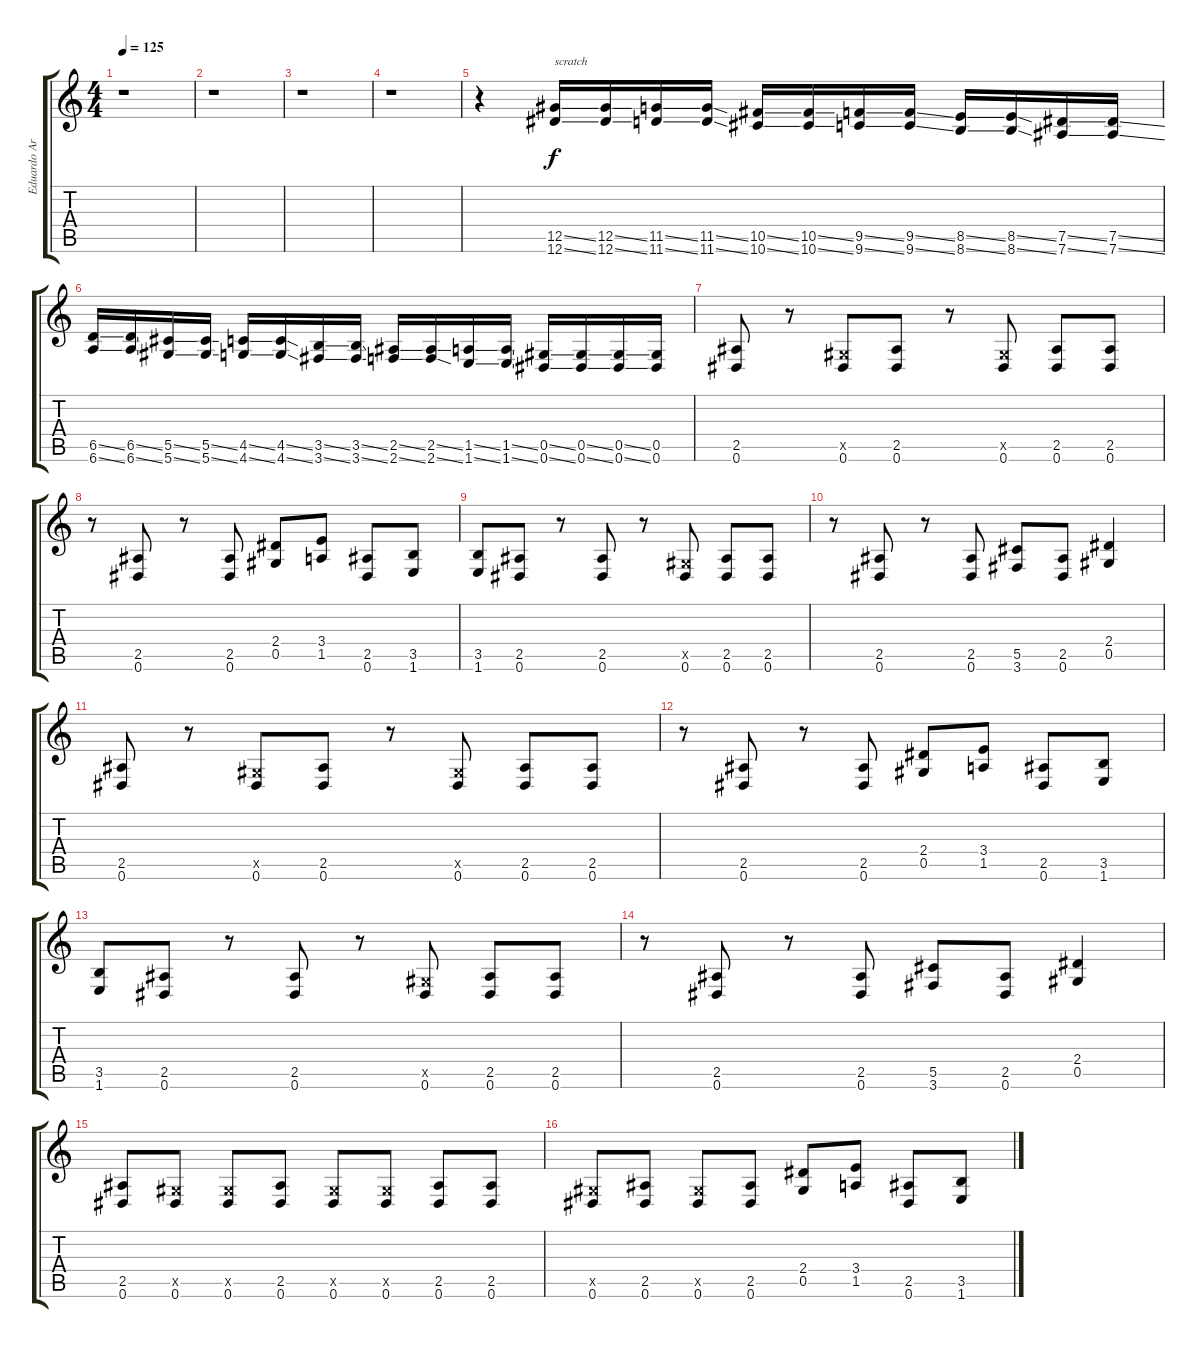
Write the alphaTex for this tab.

\track ("Eduardo Ardanuy" "Eduardo Ar") {instrument overdrivenguitar}
\staff {score tabs}
\tuning (Eb4 Bb3 Gb3 Db3 Ab2 Eb2) {hide}
\ts (4 4)
\tempo 125
\clef g2
\ks c
r.1{dy f} |
r.1 |
r.1 |
r.1 |
r.4 (12.5{ss} 12.6{ss}).16{txt "scratch" instrument guitarfretnoise} (12.5{ss} 12.6{ss}).16 (11.5{ss} 11.6{ss}).16 (11.5{ss} 11.6{ss}).16 (10.5{ss} 10.6{ss}).16 (10.5{ss} 10.6{ss}).16 (9.5{ss} 9.6{ss}).16 (9.5{ss} 9.6{ss}).16 (8.5{ss} 8.6{ss}).16 (8.5{ss} 8.6{ss}).16 (7.5{ss} 7.6{ss}).16 (7.5{ss} 7.6{ss}).16 |
(6.5{ss} 6.6{ss}).16 (6.5{ss} 6.6{ss}).16 (5.5{ss} 5.6{ss}).16 (5.5{ss} 5.6{ss}).16 (4.5{ss} 4.6{ss}).16 (4.5{ss} 4.6{ss}).16 (3.5{ss} 3.6{ss}).16 (3.5{ss} 3.6{ss}).16 (2.5{ss} 2.6{ss}).16 (2.5{ss} 2.6{ss}).16 (1.5{ss} 1.6{ss}).16 (1.5{ss} 1.6{ss}).16 (0.5{ss} 0.6{ss}).16 (0.5{ss} 0.6{ss}).16 (0.5{ss} 0.6{ss}).16 (0.5 0.6).16 |
(2.5 0.6).8{instrument overdrivenguitar} r.8 (0.5{x} 0.6).8 (2.5 0.6).8 r.8 (0.5{x} 0.6).8 (2.5 0.6).8 (2.5 0.6).8 |
r.8 (2.5 0.6).8 r.8 (2.5 0.6).8 (2.4 0.5).8 (3.4 1.5).8 (2.5 0.6).8 (3.5 1.6).8 |
(3.5 1.6).8 (2.5 0.6).8 r.8 (2.5 0.6).8 r.8 (0.5{x} 0.6).8 (2.5 0.6).8 (2.5 0.6).8 |
r.8 (2.5 0.6).8 r.8 (2.5 0.6).8 (5.5 3.6).8 (2.5 0.6).8 (2.4 0.5).4 |
(2.5 0.6).8 r.8 (0.5{x} 0.6).8 (2.5 0.6).8 r.8 (0.5{x} 0.6).8 (2.5 0.6).8 (2.5 0.6).8 |
r.8 (2.5 0.6).8 r.8 (2.5 0.6).8 (2.4 0.5).8 (3.4 1.5).8 (2.5 0.6).8 (3.5 1.6).8 |
(3.5 1.6).8 (2.5 0.6).8 r.8 (2.5 0.6).8 r.8 (0.5{x} 0.6).8 (2.5 0.6).8 (2.5 0.6).8 |
r.8 (2.5 0.6).8 r.8 (2.5 0.6).8 (5.5 3.6).8 (2.5 0.6).8 (2.4 0.5).4 |
(2.5 0.6).8 (0.5{x} 0.6).8 (0.5{x} 0.6).8 (2.5 0.6).8 (0.5{x} 0.6).8 (0.5{x} 0.6).8 (2.5 0.6).8 (2.5 0.6).8 |
(0.5{x} 0.6).8 (2.5 0.6).8 (0.5{x} 0.6).8 (2.5 0.6).8 (2.4 0.5).8 (3.4 1.5).8 (2.5 0.6).8 (3.5 1.6).8
